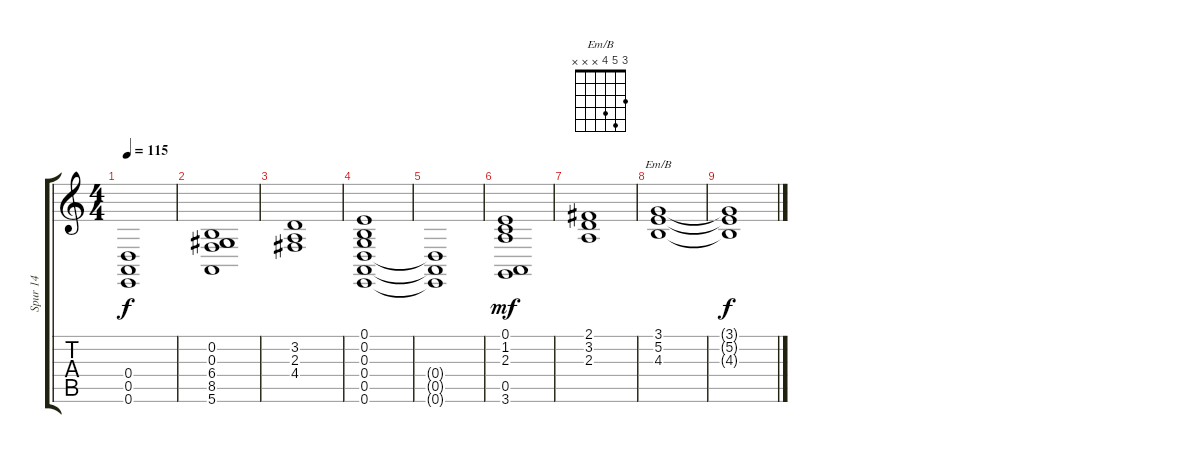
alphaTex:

\track ("Spur 14" "Spur 14") {instrument stringensemble2}
\staff {score tabs}
\tuning (E4 B3 G3 D3 A2 E2) {hide}
\chord ("Em/B" 3 5 4 x x x)
\ts (4 4)
\tempo 115
\clef g2
\ks c
(0.4{t} 0.5{t} 0.6{t}).1{dy f} |
(0.2 0.3 6.4 8.5 5.6).1 |
(3.2 2.3 4.4).1 |
(0.1 0.2 0.3 0.4 0.5 0.6).1 |
(0.4{t} 0.5{t} 0.6{t}).1 |
(0.1 1.2 2.3 0.5 3.6).1{dy mf} |
(2.1 3.2 2.3).1 |
(3.1 5.2 4.3).1{ch "Em/B"} |
(3.1{t} 5.2{t} 4.3{t}).1{dy f}
